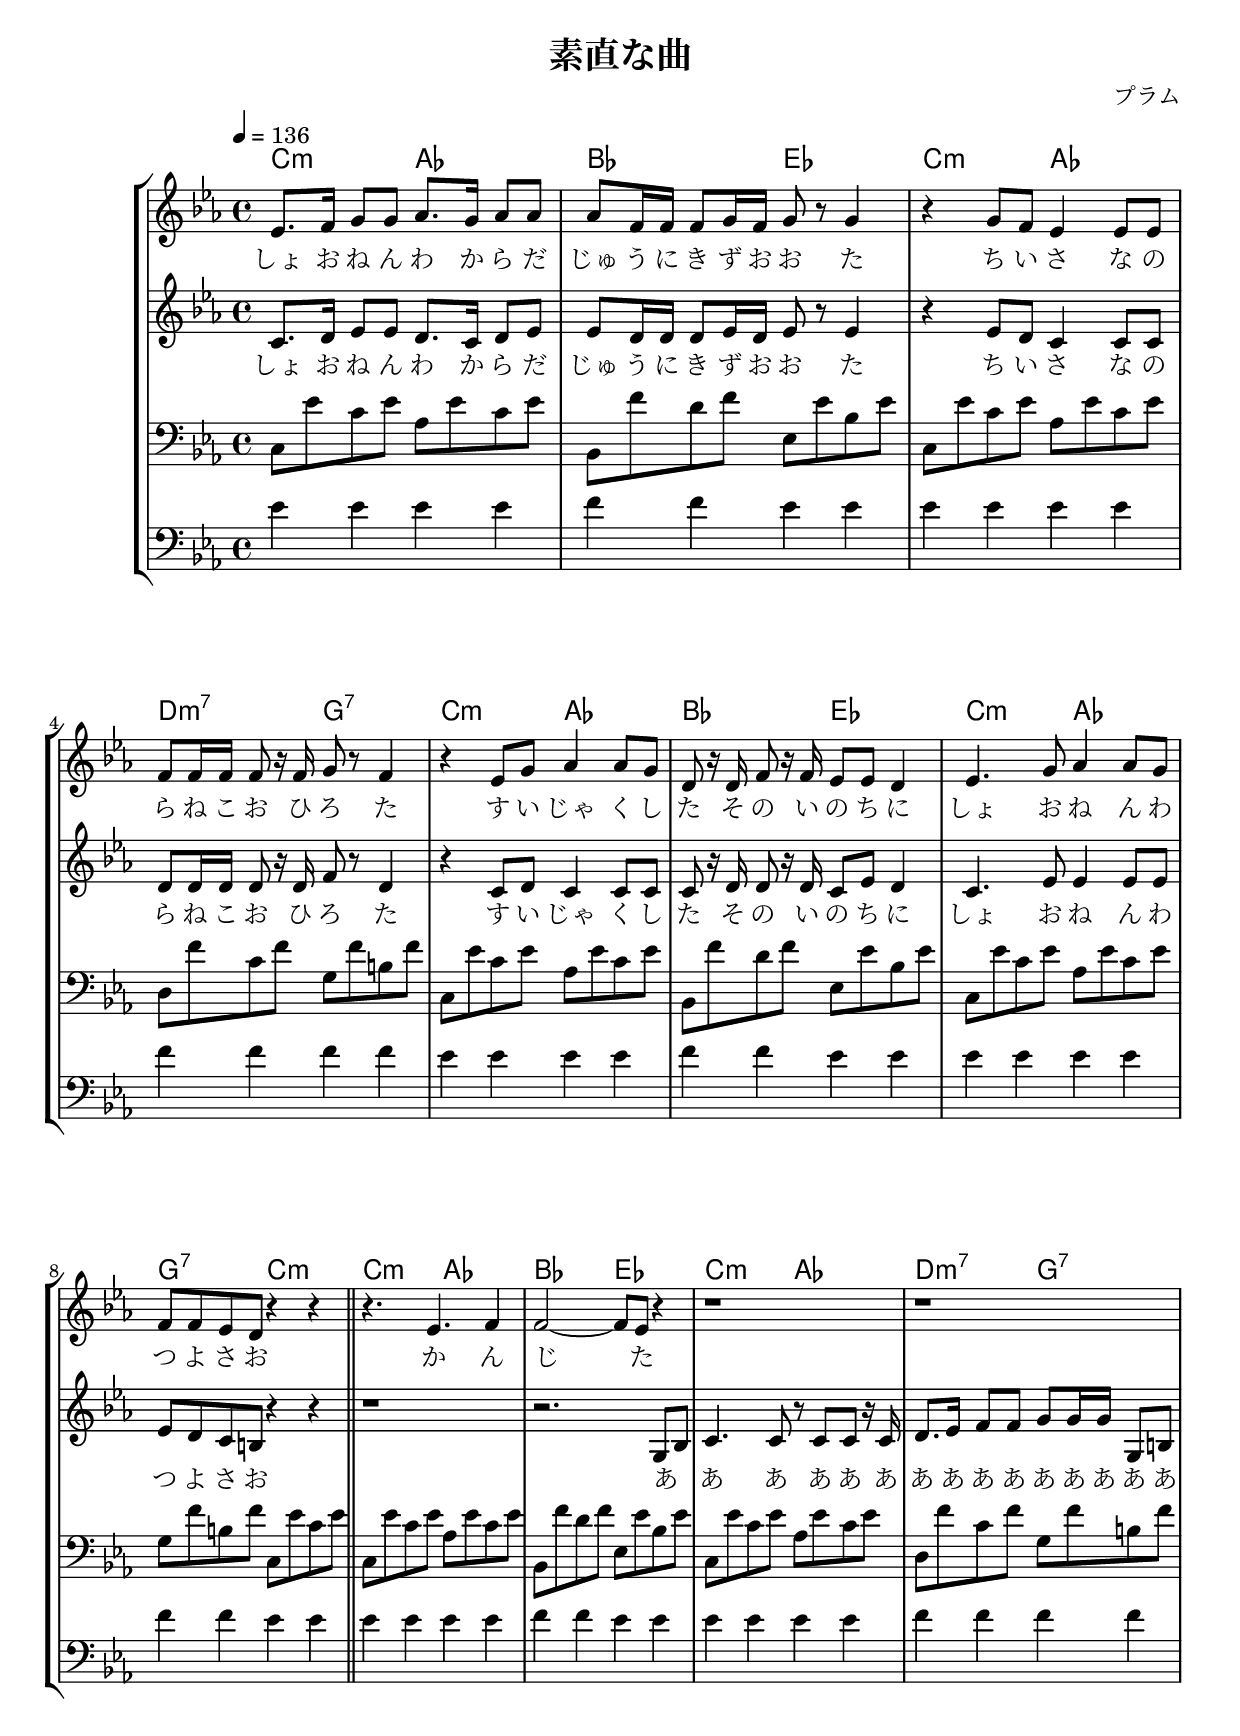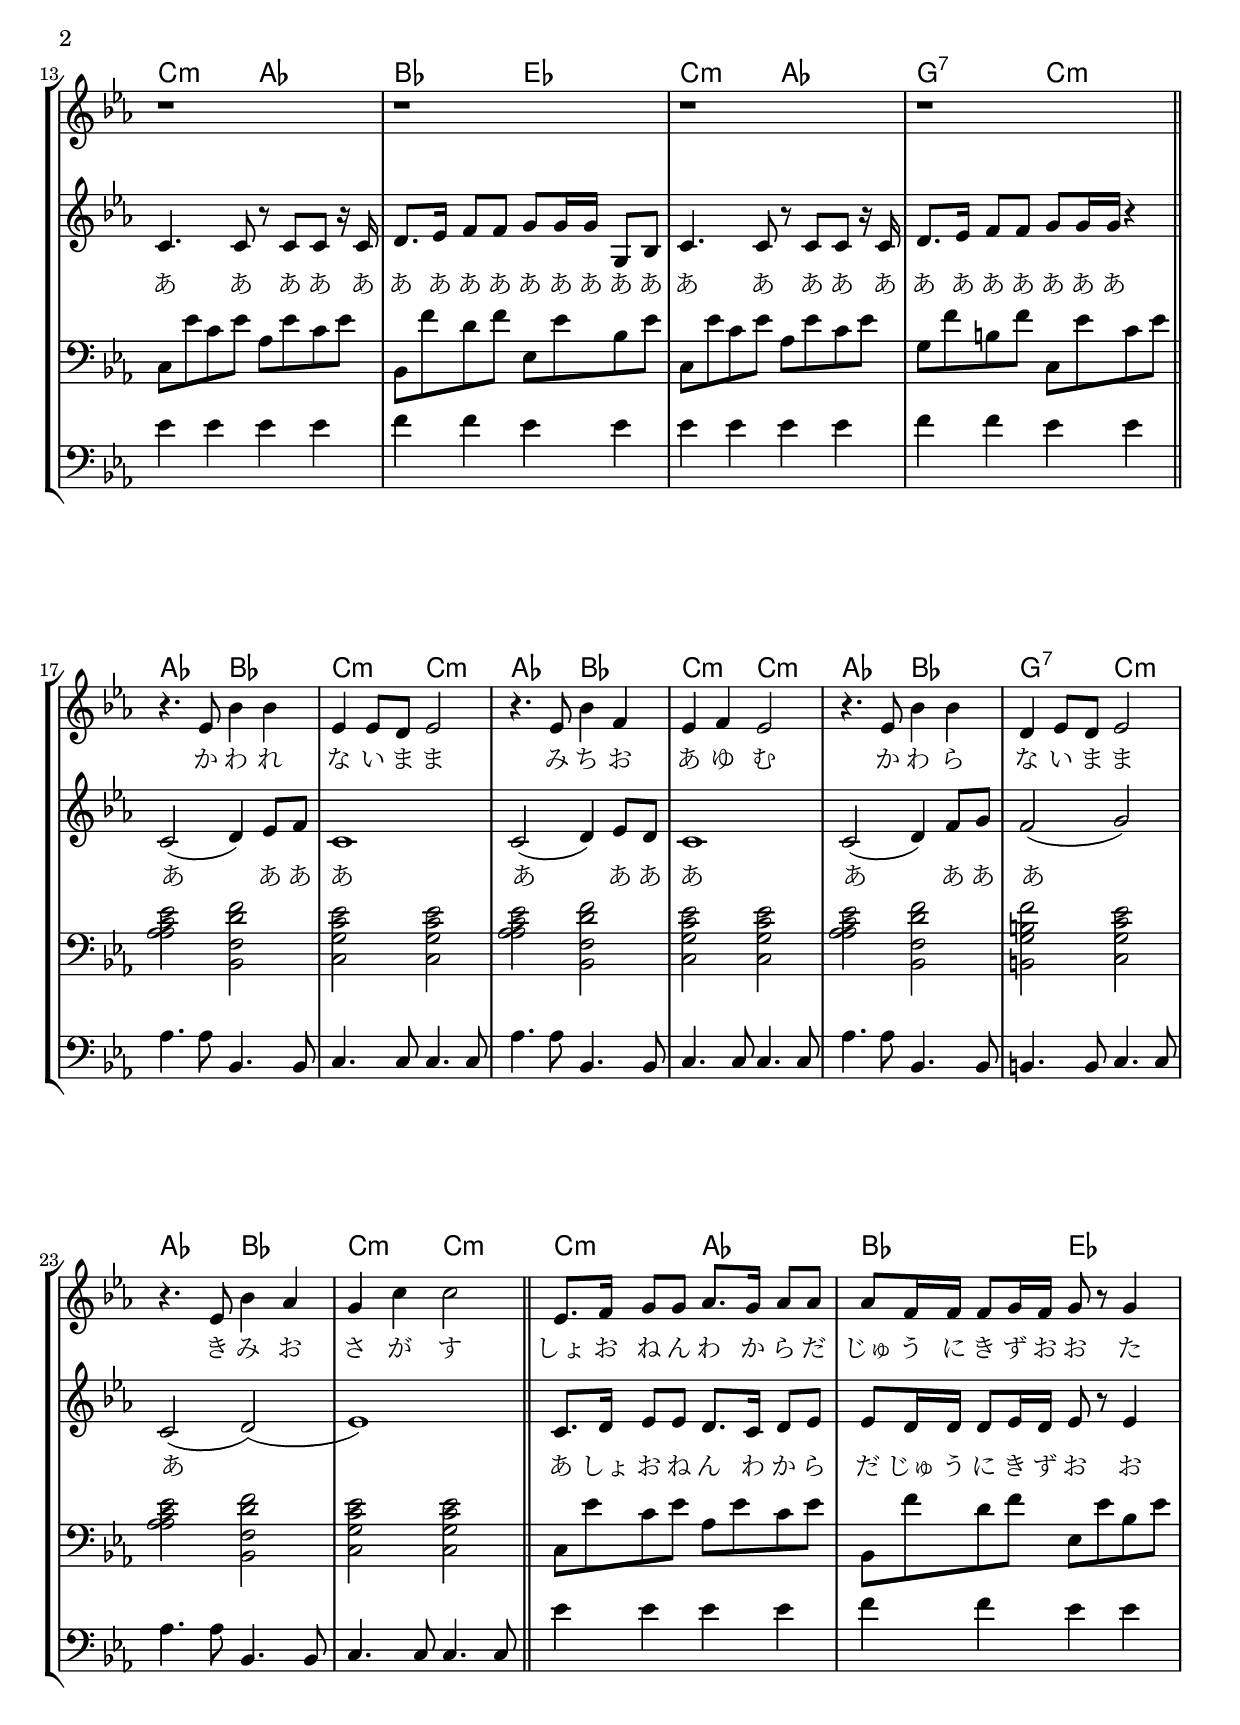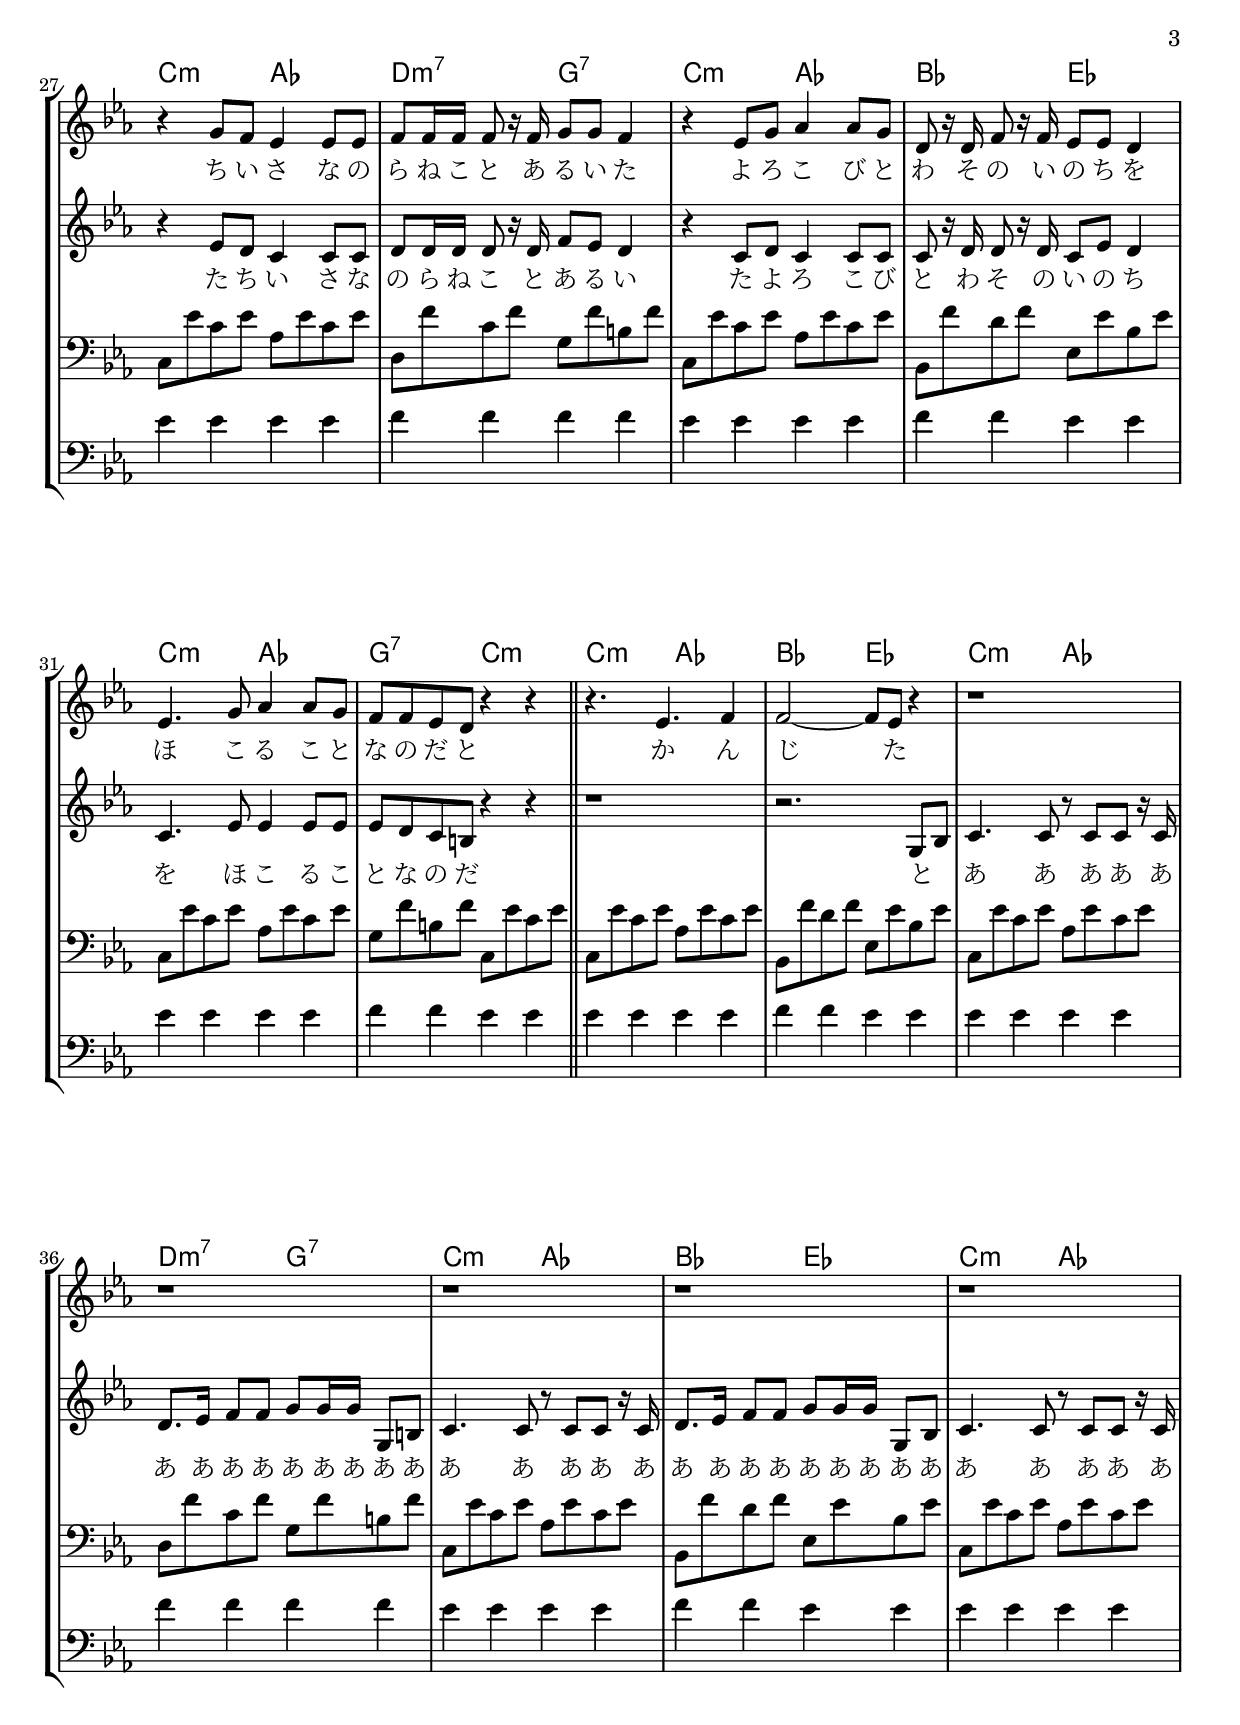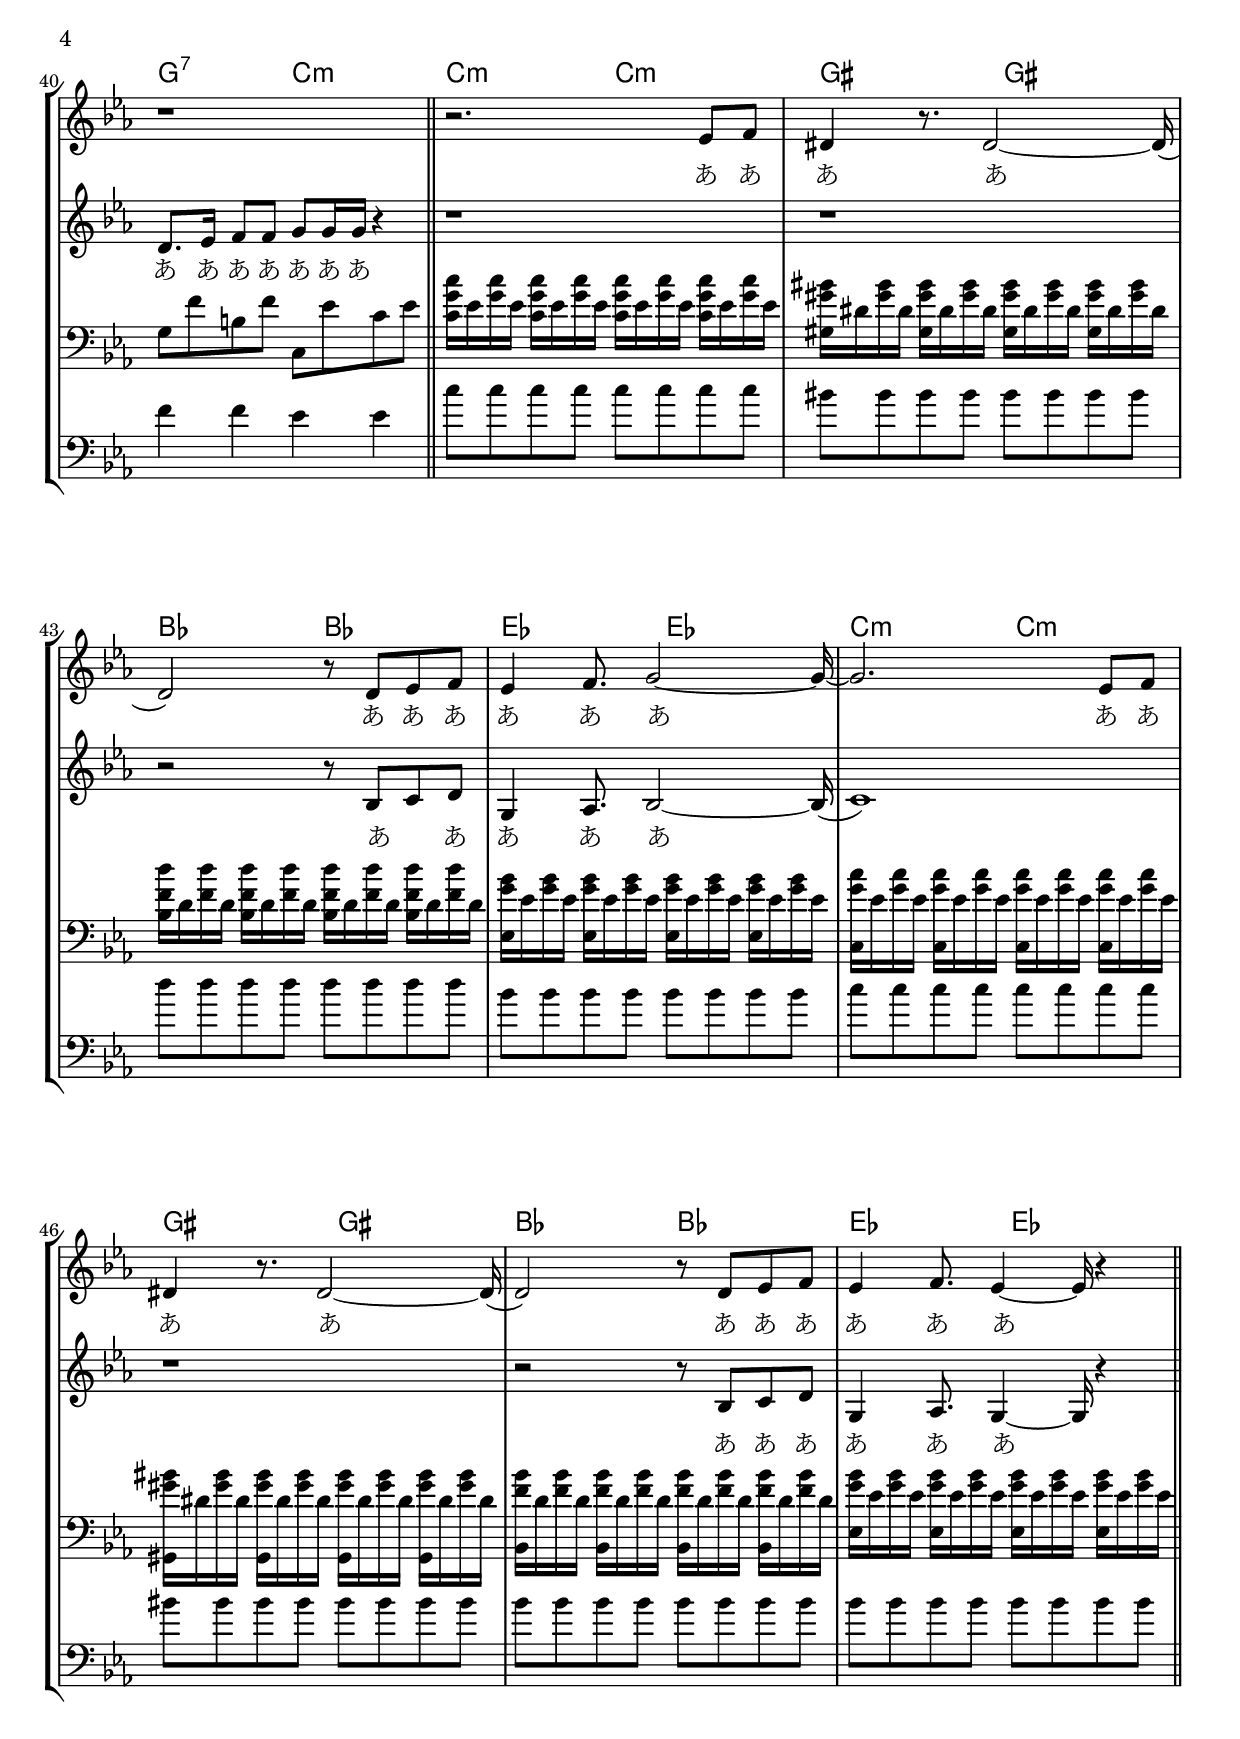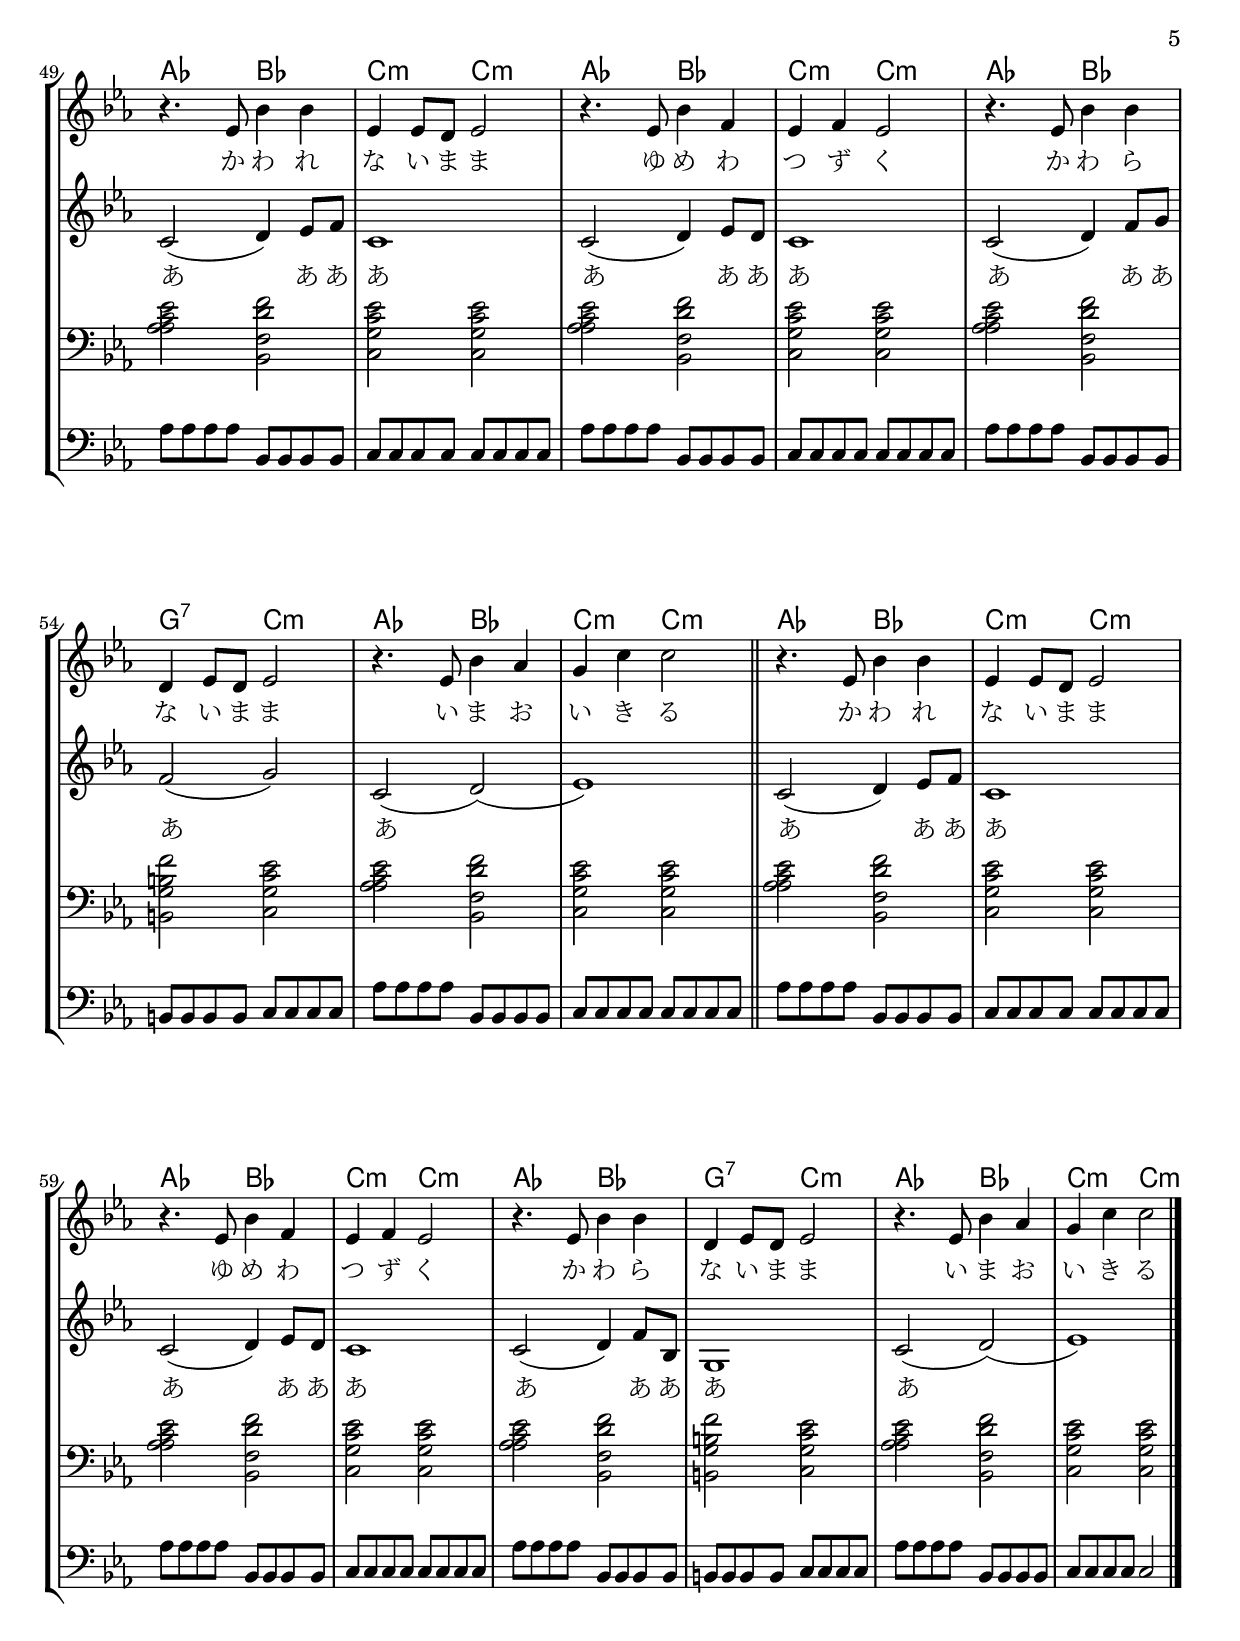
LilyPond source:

\version "2.12.1"

\header {
	title = \markup {素直な曲}
	composer = \markup \center-column {プラム}
}

harmony = \chordmode {
	c2:m as bes es c:m as d:min7 g:7 c:m as bes es c:m as g:7 c:m 

	c:m as bes es c:m as d:min7 g:7 c:m as bes es c:m as g:7 c:m 

	as bes c:m c:m as bes c:m c:m as bes g:7 c:m as bes c:m c:m 

	c:m as bes es c:m as d:min7 g:7 c:m as bes es c:m as g:7 c:m 

	c:m as bes es c:m as d:min7 g:7 c:m as bes es c:m as g:7 c:m 

	c:m c:m gis gis bes bes es es c:m c:m gis gis bes bes es es 

	as bes c:m c:m as bes c:m c:m as bes g:7 c:m as bes c:m c:m 

	as bes c:m c:m as bes c:m c:m as bes g:7 c:m as bes c:m c:m 
}

melody = {
	\set Staff.midiInstrument = #"fss0.39"
		\key es \major
	\tempo 4 = 136
es'8.  f'16  g'8  g'8  as'8.  g'16  as'8  as'8 
	as'8  f'16  f'16  f'8  g'16  f'16  g'8  r8  g'4 
	r4  g'8  f'8  es'4  es'8  es'8 
	f'8  f'16  f'16  f'8  r16  f'16  g'8  r8  f'4 
	r4  es'8  g'8  as'4  as'8  g'8 
	d'8  r16  d'16  f'8  r16  f'16  es'8  es'8  d'4 
	es'4.  g'8  as'4  as'8  g'8 
	f'8  f'8  es'8  d'8  r4  	r4 	\set Staff.midiInstrument = #"fss0.39"
	r4. es'4.  f'4 
	f'2~f'8  es'8  	r4 r1 r1 r1 r1 r1 r1 	\set Staff.midiInstrument = #"fss0.39"
	r4.  es'8  bes'4  bes'4 
	es'4  es'8  d'8  es'2 
	r4.  es'8  bes'4  f'4 
	es'4  f'4  es'2 
	r4.  es'8  bes'4  bes'4 
	d'4  es'8  d'8  es'2 
	r4.  es'8  bes'4  as'4 
	g'4  c''4  c''2
	\set Staff.midiInstrument = #"fss0.39"
	es'8.  f'16  g'8  g'8  as'8.  g'16  as'8  as'8 
	as'8  f'16  f'16  f'8  g'16  f'16  g'8  r8  g'4 
	r4  g'8  f'8  es'4  es'8  es'8 
	f'8  f'16  f'16  f'8  r16  f'16  g'8  g'8  f'4 
	r4  es'8  g'8  as'4  as'8  g'8 
	d'8  r16  d'16  f'8  r16  f'16  es'8  es'8  d'4 
	es'4.  g'8  as'4  as'8  g'8 
	f'8  f'8  es'8  d'8  r4  	r4 	\set Staff.midiInstrument = #"fss0.39"
	r4. es'4.  f'4 
	f'2~f'8  es'8  	r4 r1 r1 r1 r1 r1 r1 	\set Staff.midiInstrument = #"Violin"
	r2. es'8  f'8 
	dis'4  r8.  dis'2~dis'16 
	(d'2)  r8  d'8  es'8  f'8 
	es'4  f'8.  g'2~g'16~ 
	g'2.  es'8  f'8 
	dis'4  r8.  dis'2~dis'16 
	(d'2)  r8  d'8  es'8  f'8 
	es'4  f'8.  es'4~es'16  	r4 	\set Staff.midiInstrument = #"fss0.39"
	r4.  es'8  bes'4  bes'4 
	es'4  es'8  d'8  es'2 
	r4.  es'8  bes'4  f'4 
	es'4  f'4  es'2 
	r4.  es'8  bes'4  bes'4 
	d'4  es'8  d'8  es'2 
	r4.  es'8  bes'4  as'4 
	g'4  c''4  c''2
	\set Staff.midiInstrument = #"Violin"
	r4.  es'8  bes'4  bes'4 
	es'4  es'8  d'8  es'2 
	r4.  es'8  bes'4  f'4 
	es'4  f'4  es'2 
	r4.  es'8  bes'4  bes'4 
	d'4  es'8  d'8  es'2 
	r4.  es'8  bes'4  as'4 
	g'4  c''4  c''2
	\bar "|."
}

words = \lyricmode {
	しょ  お  ね  ん  わ  か  ら  だ  じゅ  う  に  き  ず  お  お  た  ち  い  さ  な  の  ら  ね  こ  お  ひ  ろ  た  す  い  じゃ  く  し  た  そ  の  い  の  ち  に  しょ  お  ね  ん  わ  つ  よ  さ  お  
	か  ん  じ  た  
	か  わ  れ  な  い  ま  ま  み  ち  お  あ  ゆ  む  か  わ  ら  な  い  ま  ま  き  み  お  さ  が  す  
	しょ  お  ね  ん  わ  か  ら  だ  じゅ  う  に  き  ず  お  お  た  ち  い  さ  な  の  ら  ね  こ  と  あ  る  い  た  よ  ろ  こ  び  と  わ  そ  の  い  の  ち  を  ほ  こ  る  こ  と  な  の  だ  と  
	か  ん  じ  た  
	あ  あ  あ  あ  あ  あ  あ  あ  あ  あ  あ  あ  あ  あ  あ  あ  あ  あ  あ  あ  
	か  わ  れ  な  い  ま  ま  ゆ  め  わ  つ  ず  く  か  わ  ら  な  い  ま  ま  い  ま  お  い  き  る  
	か  わ  れ  な  い  ま  ま  ゆ  め  わ  つ  ず  く  か  わ  ら  な  い  ま  ま  い  ま  お  い  き  る  
}

secondmelody = {
	\set Staff.midiInstrument = #"fss0.42"
		\key es \major
	\tempo 4 = 136
c'8.  d'16  es'8  es'8  d'8.  c'16  d'8  es'8 
	es'8  d'16  d'16  d'8  es'16  d'16  es'8  r8  es'4 
	r4  es'8  d'8  c'4  c'8  c'8 
	d'8  d'16  d'16  d'8  r16  d'16  f'8  r8  d'4 
	r4  c'8  d'8  c'4  c'8  c'8 
	c'8  r16  d'16  d'8  r16  d'16  c'8  es'8  d'4 
	c'4.  es'8  es'4  es'8  es'8 
	es'8  d'8  c'8  b8  r4  	r4 	\set Staff.midiInstrument = #"Acoustic Bass"
	r1 ~ 
	r2.  g8  bes8 
	c'4.  c'8  r8  c'8  c'8  r16  c'16 
	d'8.  es'16  f'8  f'8  g'8  g'16  g'16  g8  b8 
	c'4.  c'8  r8  c'8  c'8  r16  c'16 
	d'8.  es'16  f'8  f'8  g'8  g'16  g'16  g8  bes8 
	c'4.  c'8  r8  c'8  c'8  r16  c'16 
	d'8.  es'16  f'8  f'8  g'8  g'16  g'16  	r4 	\set Staff.midiInstrument = #"Violin"
	c'2  (d'4)  es'8  f'8 
	c'1 
	c'2  (d'4)  es'8  d'8 
	c'1 
	c'2  (d'4)  f'8  g'8 
	f'2  (g'2) 
	c'2  (d'2) 
	(es'1)
	\set Staff.midiInstrument = #"fss0.42"
	c'8.  d'16  es'8  es'8  d'8.  c'16  d'8  es'8 
	es'8  d'16  d'16  d'8  es'16  d'16  es'8  r8  es'4 
	r4  es'8  d'8  c'4  c'8  c'8 
	d'8  d'16  d'16  d'8  r16  d'16  f'8  es'8  d'4 
	r4  c'8  d'8  c'4  c'8  c'8 
	c'8  r16  d'16  d'8  r16  d'16  c'8  es'8  d'4 
	c'4.  es'8  es'4  es'8  es'8 
	es'8  d'8  c'8  b8  r4  	r4 	\set Staff.midiInstrument = #"Acoustic Bass"
	r1 ~ 
	r2.  g8  bes8 
	c'4.  c'8  r8  c'8  c'8  r16  c'16 
	d'8.  es'16  f'8  f'8  g'8  g'16  g'16  g8  b8 
	c'4.  c'8  r8  c'8  c'8  r16  c'16 
	d'8.  es'16  f'8  f'8  g'8  g'16  g'16  g8  bes8 
	c'4.  c'8  r8  c'8  c'8  r16  c'16 
	d'8.  es'16  f'8  f'8  g'8  g'16  g'16  	r4 	\set Staff.midiInstrument = #"Violin"
	r1 ~ 
	r1 
	 r2  r8  bes8  c'8  d'8 
	g4  as8.  bes2~bes16 
	(c'1) 
	r1 
	r2  r8  bes8  c'8  d'8 
	g4  as8.  g4~g16  	r4 	\set Staff.midiInstrument = #"Violin"
	c'2  (d'4)  es'8  f'8 
	c'1 
	c'2  (d'4)  es'8  d'8 
	c'1 
	c'2  (d'4)  f'8  g'8 
	f'2  (g'2) 
	c'2  (d'2) 
	(es'1)
	\set Staff.midiInstrument = #"Violin"
	c'2  (d'4)  es'8  f'8 
	c'1 
	c'2  (d'4)  es'8  d'8 
	c'1 
	c'2  (d'4)  f'8  bes8 
	g1 
	c'2  (d'2) 
	(es'1)
	\bar "|."
}

secondwords = \lyricmode {
	しょ  お  ね  ん  わ  か  ら  だ  じゅ  う  に  き  ず  お  お  た  ち  い  さ  な  の  ら  ね  こ  お  ひ  ろ  た  す  い  じゃ  く  し  た  そ  の  い  の  ち  に  しょ  お  ね  ん  わ  つ  よ  さ  お  
	あ  あ  あ  あ  あ  あ  あ  あ  あ  あ  あ  あ  あ  あ  あ  あ  あ  あ  あ  あ  あ  あ  あ  あ  あ  あ  あ  あ  あ  あ  あ  あ  あ  あ  あ  あ  あ  あ  あ  あ  あ  あ  
	あ  あ  あ  あ  あ  あ  あ  あ  あ  あ  あ  あ  あ  
	しょ  お  ね  ん  わ  か  ら  だ  じゅ  う  に  き  ず  お  お  た  ち  い  さ  な  の  ら  ね  こ  と  あ  る  い  た  よ  ろ  こ  び  と  わ  そ  の  い  の  ち  を  ほ  こ  る  こ  と  な  の  だ  と  
	あ  あ  あ  あ  あ  あ  あ  あ  あ  あ  あ  あ  あ  あ  あ  あ  あ  あ  あ  あ  あ  あ  あ  あ  あ  あ  あ  あ  あ  あ  あ  あ  あ  あ  あ  あ  あ  あ  あ  あ  あ  あ  
	あ  あ  あ  あ  あ  あ  あ  あ  あ  あ  あ  あ  
	あ  あ  あ  あ  あ  あ  あ  あ  あ  あ  あ  あ  あ  
	あ  あ  あ  あ  あ  あ  あ  あ  あ  あ  あ  あ  あ  
}

tempochange = {
	\tempo 4 = 136
	r1 | r1 | r1 | r1 | r1 | r1 | r1 | r1 \bar "||"
	\tempo 4 = 136
	r1 | r1 | r1 | r1 | r1 | r1 | r1 | r1 \bar "||"
	\tempo 4 = 136
	r1 | r1 | r1 | r1 | r1 | r1 | r1 | r1 \bar "||"
	\tempo 4 = 136
	r1 | r1 | r1 | r1 | r1 | r1 | r1 | r1 \bar "||"
	\tempo 4 = 136
	r1 | r1 | r1 | r1 | r1 | r1 | r1 | r1 \bar "||"
	\tempo 4 = 136
	r1 | r1 | r1 | r1 | r1 | r1 | r1 | r1 \bar "||"
	\tempo 4 = 136
	r1 | r1 | r1 | r1 | r1 | r1 | r1 | r1 \bar "||"
	\tempo 4 = 136
	r1 | r1 | r1 | r1 | r1 | r1 | r1 | r1 \bar "|."
}

mainacc = {
	\clef bass
	\set Staff.midiInstrument = #"Honky-tonk"
	\key es \major
	\tempo 4 = 136
	c8 es' c' es'
	as8 es' c' es'
	bes,8 f' d' f'
	es8 es' bes es'
	c8 es' c' es'
	as8 es' c' es'
	d8 f' c' f'
	g8 f' b f'
	c8 es' c' es'
	as8 es' c' es'
	bes,8 f' d' f'
	es8 es' bes es'
	c8 es' c' es'
	as8 es' c' es'
	g8 f' b f'
	c8 es' c' es'
	\bar "||"

	\set Staff.midiInstrument = #"Honky-tonk"
	c8 es' c' es'
	as8 es' c' es'
	bes,8 f' d' f'
	es8 es' bes es'
	c8 es' c' es'
	as8 es' c' es'
	d8 f' c' f'
	g8 f' b f'
	c8 es' c' es'
	as8 es' c' es'
	bes,8 f' d' f'
	es8 es' bes es'
	c8 es' c' es'
	as8 es' c' es'
	g8 f' b f'
	c8 es' c' es'
	\bar "||"

	\set Staff.midiInstrument = #"Honky-tonk"
	<as as c' es'>2
	<bes, f d' f'>2
	<c g c' es'>2
	<c g c' es'>2
	<as as c' es'>2
	<bes, f d' f'>2
	<c g c' es'>2
	<c g c' es'>2
	<as as c' es'>2
	<bes, f d' f'>2
	<b, g b f'>2
	<c g c' es'>2
	<as as c' es'>2
	<bes, f d' f'>2
	<c g c' es'>2
	<c g c' es'>2
	\bar "||"

	\set Staff.midiInstrument = #"Honky-tonk"
	c8 es' c' es'
	as8 es' c' es'
	bes,8 f' d' f'
	es8 es' bes es'
	c8 es' c' es'
	as8 es' c' es'
	d8 f' c' f'
	g8 f' b f'
	c8 es' c' es'
	as8 es' c' es'
	bes,8 f' d' f'
	es8 es' bes es'
	c8 es' c' es'
	as8 es' c' es'
	g8 f' b f'
	c8 es' c' es'
	\bar "||"

	\set Staff.midiInstrument = #"Honky-tonk"
	c8 es' c' es'
	as8 es' c' es'
	bes,8 f' d' f'
	es8 es' bes es'
	c8 es' c' es'
	as8 es' c' es'
	d8 f' c' f'
	g8 f' b f'
	c8 es' c' es'
	as8 es' c' es'
	bes,8 f' d' f'
	es8 es' bes es'
	c8 es' c' es'
	as8 es' c' es'
	g8 f' b f'
	c8 es' c' es'
	\bar "||"

	\set Staff.midiInstrument = #"Honky-tonk"
	<c' g' c''>16 es'16 <g' c''>16 es'16   <c' g' c''>16 es'16 <g' c''>16 es'16
	<c' g' c''>16 es'16 <g' c''>16 es'16   <c' g' c''>16 es'16 <g' c''>16 es'16
	<gis gis' bis'>16 dis'16 <gis' bis'>16 dis'16   <gis gis' bis'>16 dis'16 <gis' bis'>16 dis'16
	<gis gis' bis'>16 dis'16 <gis' bis'>16 dis'16   <gis gis' bis'>16 dis'16 <gis' bis'>16 dis'16
	<bes f' d''>16 d'16 <f' d''>16 d'16   <bes f' d''>16 d'16 <f' d''>16 d'16
	<bes f' d''>16 d'16 <f' d''>16 d'16   <bes f' d''>16 d'16 <f' d''>16 d'16
	<es g' bes'>16 es'16 <g' bes'>16 es'16   <es g' bes'>16 es'16 <g' bes'>16 es'16
	<es g' bes'>16 es'16 <g' bes'>16 es'16   <es g' bes'>16 es'16 <g' bes'>16 es'16
	<c g' c''>16 es'16 <g' c''>16 es'16   <c g' c''>16 es'16 <g' c''>16 es'16
	<c g' c''>16 es'16 <g' c''>16 es'16   <c g' c''>16 es'16 <g' c''>16 es'16
	<gis, gis' bis'>16 dis'16 <gis' bis'>16 dis'16   <gis, gis' bis'>16 dis'16 <gis' bis'>16 dis'16
	<gis, gis' bis'>16 dis'16 <gis' bis'>16 dis'16   <gis, gis' bis'>16 dis'16 <gis' bis'>16 dis'16
	<bes, f' bes'>16 d'16 <f' bes'>16 d'16   <bes, f' bes'>16 d'16 <f' bes'>16 d'16
	<bes, f' bes'>16 d'16 <f' bes'>16 d'16   <bes, f' bes'>16 d'16 <f' bes'>16 d'16
	<es g' bes'>16 es'16 <g' bes'>16 es'16   <es g' bes'>16 es'16 <g' bes'>16 es'16
	<es g' bes'>16 es'16 <g' bes'>16 es'16   <es g' bes'>16 es'16 <g' bes'>16 es'16
	\bar "||"

	\set Staff.midiInstrument = #"Honky-tonk"
	<as as c' es'>2
	<bes, f d' f'>2
	<c g c' es'>2
	<c g c' es'>2
	<as as c' es'>2
	<bes, f d' f'>2
	<c g c' es'>2
	<c g c' es'>2
	<as as c' es'>2
	<bes, f d' f'>2
	<b, g b f'>2
	<c g c' es'>2
	<as as c' es'>2
	<bes, f d' f'>2
	<c g c' es'>2
	<c g c' es'>2
	\bar "||"

	\set Staff.midiInstrument = #"Honky-tonk"
	<as as c' es'>2
	<bes, f d' f'>2
	<c g c' es'>2
	<c g c' es'>2
	<as as c' es'>2
	<bes, f d' f'>2
	<c g c' es'>2
	<c g c' es'>2
	<as as c' es'>2
	<bes, f d' f'>2
	<b, g b f'>2
	<c g c' es'>2
	<as as c' es'>2
	<bes, f d' f'>2
	<c g c' es'>2
	<c g c' es'>2
	\bar "|."
}

subacc = {
	\clef bass
	\set Staff.midiInstrument = #"Honky-tonk"
	\key es \major
	\tempo 4 = 136
	es'4 es'4
	es'4 es'4
	f'4 f'4
	es'4 es'4
	es'4 es'4
	es'4 es'4
	f'4 f'4
	f'4 f'4
	es'4 es'4
	es'4 es'4
	f'4 f'4
	es'4 es'4
	es'4 es'4
	es'4 es'4
	f'4 f'4
	es'4 es'4
	\bar "||"

	\set Staff.midiInstrument = #"Honky-tonk"
	es'4 es'4
	es'4 es'4
	f'4 f'4
	es'4 es'4
	es'4 es'4
	es'4 es'4
	f'4 f'4
	f'4 f'4
	es'4 es'4
	es'4 es'4
	f'4 f'4
	es'4 es'4
	es'4 es'4
	es'4 es'4
	f'4 f'4
	es'4 es'4
	\bar "||"

	\set Staff.midiInstrument = #"Acoustic Bass"
	as4.as8
	bes,4.bes,8
	c4.c8
	c4.c8
	as4.as8
	bes,4.bes,8
	c4.c8
	c4.c8
	as4.as8
	bes,4.bes,8
	b,4.b,8
	c4.c8
	as4.as8
	bes,4.bes,8
	c4.c8
	c4.c8
	\bar "||"

	\set Staff.midiInstrument = #"Honky-tonk"
	es'4 es'4
	es'4 es'4
	f'4 f'4
	es'4 es'4
	es'4 es'4
	es'4 es'4
	f'4 f'4
	f'4 f'4
	es'4 es'4
	es'4 es'4
	f'4 f'4
	es'4 es'4
	es'4 es'4
	es'4 es'4
	f'4 f'4
	es'4 es'4
	\bar "||"

	\set Staff.midiInstrument = #"Honky-tonk"
	es'4 es'4
	es'4 es'4
	f'4 f'4
	es'4 es'4
	es'4 es'4
	es'4 es'4
	f'4 f'4
	f'4 f'4
	es'4 es'4
	es'4 es'4
	f'4 f'4
	es'4 es'4
	es'4 es'4
	es'4 es'4
	f'4 f'4
	es'4 es'4
	\bar "||"

	\set Staff.midiInstrument = #"Electric Grand"
	c''8 c''8 c''8 c''8
	c''8 c''8 c''8 c''8
	bis'8 bis'8 bis'8 bis'8
	bis'8 bis'8 bis'8 bis'8
	d''8 d''8 d''8 d''8
	d''8 d''8 d''8 d''8
	bes'8 bes'8 bes'8 bes'8
	bes'8 bes'8 bes'8 bes'8
	c''8 c''8 c''8 c''8
	c''8 c''8 c''8 c''8
	bis'8 bis'8 bis'8 bis'8
	bis'8 bis'8 bis'8 bis'8
	bes'8 bes'8 bes'8 bes'8
	bes'8 bes'8 bes'8 bes'8
	bes'8 bes'8 bes'8 bes'8
	bes'8 bes'8 bes'8 bes'8
	\bar "||"

	\set Staff.midiInstrument = #"Acoustic Bass"
	as8 as8 as8 as8
	bes,8 bes,8 bes,8 bes,8
	c8 c8 c8 c8
	c8 c8 c8 c8
	as8 as8 as8 as8
	bes,8 bes,8 bes,8 bes,8
	c8 c8 c8 c8
	c8 c8 c8 c8
	as8 as8 as8 as8
	bes,8 bes,8 bes,8 bes,8
	b,8 b,8 b,8 b,8
	c8 c8 c8 c8
	as8 as8 as8 as8
	bes,8 bes,8 bes,8 bes,8
	c8 c8 c8 c8
	c8 c8 c8 c8
	\bar "||"

	\set Staff.midiInstrument = #"Acoustic Bass"
	as8 as8 as8 as8
	bes,8 bes,8 bes,8 bes,8
	c8 c8 c8 c8
	c8 c8 c8 c8
	as8 as8 as8 as8
	bes,8 bes,8 bes,8 bes,8
	c8 c8 c8 c8
	c8 c8 c8 c8
	as8 as8 as8 as8
	bes,8 bes,8 bes,8 bes,8
	b,8 b,8 b,8 b,8
	c8 c8 c8 c8
	as8 as8 as8 as8
	bes,8 bes,8 bes,8 bes,8
	c8 c8 c8 c8
	c2
	\bar "|."
}

percA = {
	\drummode {
	r1 |r1 |r1 |r1 |r1 |r1 |r1 |r1 \bar "||"
	r8 hho8 hho8 hho8 hho8 hho8 hho8 hho8  |hho8 hho8 hho8 hho8 hho8 hho8 hho8 hho8  |r8 hho8 hho8 hho8 hho8 hho8 hho8 hho8  |hho8 hho8 hho8 hho8 hho2  |r8 hho8 hho8 hho8 hho8 hho8 hho8 hho8  |hho8 hho8 hho8 hho8 hho8 hho8 hho8 hho8  |r8 hho8 hho8 hho8 hho8 hho8 hho8 hho8  |hho8 hho8 hho2.  \bar "||"
	r1  |hh4 hh4 hh4 hh4  |r1  |hh4 hh4 hh4 hh4  |r1  |hh4 hh4 hh4 hh4  |r1  |hh4 hh4 hh2  \bar "||"
	r8 hho8 hho8 hho8 hho8 hho8 hho8 hho8  |hho8 hho8 hho8 hho8 hho8 hho8 hho8 hho8  |r8 hho8 hho8 hho8 hho8 hho8 hho8 hho8  |hho8 hho8 hho8 hho8 hho2  |r8 hho8 hho8 hho8 hho8 hho8 hho8 hho8  |hho8 hho8 hho8 hho8 hho8 hho8 hho8 hho8  |r8 hho8 hho8 hho8 hho8 hho8 hho8 hho8  |hho8 hho8 hho2.  \bar "||"
	r8 hho8 hho8 hho8 hho8 hho8 hho8 hho8  |hho8 hho8 hho8 hho8 hho8 hho8 hho8 hho8  |r8 hho8 hho8 hho8 hho8 hho8 hho8 hho8  |hho8 hho8 hho8 hho8 hho2  |r8 hho8 hho8 hho8 hho8 hho8 hho8 hho8  |hho8 hho8 hho8 hho8 hho8 hho8 hho8 hho8  |r8 hho8 hho8 hho8 hho8 hho8 hho8 hho8  |hho8 hho8 hho2.  \bar "||"
	r4 sn2 sn8. sn16  |r4 sn2 sn8. sn16  |r4 sn2 sn8. sn16  |r4 sn2 sn8. sn16  |r4 sn2 sn8. sn16  |r4 sn2 sn8. sn16  |r4 sn2 sn8. sn16  |r8 sn8 sn4 sn8 sn8 sn16 sn8 sn16  \bar "||"
	r1  |hh4 hh4 hh4 hh4  |r1  |hh4 hh4 hh4 hh4  |r1  |hh4 hh4 hh4 hh4  |r1  |hh4 hh4 hh2  \bar "||"
	r1  |hh4 hh4 hh4 hh4  |r1  |hh4 hh4 hh4 hh4  |r1  |hh4 hh4 hh4 hh4  |r1  |hh4 hh4 hh2  \bar "|."
	}
}

percB = {
	\drummode {
	r1 |r1 |r1 |r1 |r1 |r1 |r1 |r1 \bar "||"
	r8 sn4 sn4 sn4 sn8  |r8 sn4 sn4 sn4 sn8  |r8 sn4 sn4 sn4 sn8  |r8 sn4 sn8 sn8 sn16 sn4 r16  |r8 sn4 sn4 sn4 sn8  |r8 sn4 sn4 sn4 sn8  |r8 sn4 sn4 sn4 sn8  |r8 sn8. sn16 sn8 sn16 sn16 sn16 sn8. sn8  \bar "||"
	sn4 sn4 sn4 sn4  |r4 sn2 sn8. sn16  |sn4 sn4 sn4 sn4  |r4 sn2 sn8. sn16  |sn4 sn4 sn4 sn4  |r4 sn2 sn8. sn16  |sn4 sn4 sn4 sn4  |r4 sn4 r16 sn16 sn16 sn16 sn16 sn16 sn16 sn16  \bar "||"
	r8 sn4 sn4 sn4 sn8  |r8 sn4 sn4 sn4 sn8  |r8 sn4 sn4 sn4 sn8  |r8 sn4 sn8 sn8 sn16 sn4 r16  |r8 sn4 sn4 sn4 sn8  |r8 sn4 sn4 sn4 sn8  |r8 sn4 sn4 sn4 sn8  |r8 sn8. sn16 sn8 sn16 sn16 sn16 sn8. sn8  \bar "||"
	r8 sn4 sn4 sn4 sn8  |r8 sn4 sn4 sn4 sn8  |r8 sn4 sn4 sn4 sn8  |r8 sn4 sn8 sn8 sn16 sn4 r16  |r8 sn4 sn4 sn4 sn8  |r8 sn4 sn4 sn4 sn8  |r8 sn4 sn4 sn4 sn8  |r8 sn8. sn16 sn8 sn16 sn16 sn16 sn8. sn8  \bar "||"
	r4. r16 tommh8 tommh4. r16  |r1  |r4. r16 tommh8 tommh4. r16  |r1  |r4. r16 tommh8 tommh4. r16  |r1  |r4. r16 tommh8 tommh4. r16  |r1  \bar "||"
	sn4 sn4 sn4 sn4  |r4 sn2 sn8. sn16  |sn4 sn4 sn4 sn4  |r4 sn2 sn8. sn16  |sn4 sn4 sn4 sn4  |r4 sn2 sn8. sn16  |sn4 sn4 sn4 sn4  |r4 sn4 r16 sn16 sn16 sn16 sn16 sn16 sn16 sn16  \bar "||"
	sn4 sn4 sn4 sn4  |r4 sn2 sn8. sn16  |sn4 sn4 sn4 sn4  |r4 sn2 sn8. sn16  |sn4 sn4 sn4 sn4  |r4 sn2 sn8. sn16  |sn4 sn4 sn4 sn4  |r4 sn4 r16 sn16 sn16 sn16 sn16 sn16 sn16 sn16  \bar "|."
	}
}

percC = {
	\drummode {
	r1 |r1 |r1 |r1 |r1 |r1 |r1 |r1 \bar "||"
	bd4 bd4 bd8. bd8 bd8.  |bd4 bd4 bd8. bd8 bd8.  |bd4 bd4 bd8. bd8 bd8.  |bd4 bd4 r16 bd4. r16  |bd4 bd4 bd8. bd8 bd8.  |bd4 bd4 bd8. bd8 bd8.  |bd4 bd4 bd8. bd8 bd8.  |bd8 bd8 bd8. bd8. bd8 bd8 bd8  \bar "||"
	bd16 bd16 bd16 bd16 bd16 bd16 bd16 bd16 bd16 bd16 bd16 bd16 bd16 bd16 bd16 bd16  |bd8 bd8 bd8 bd8 bd8 bd8 bd8 bd8  |bd16 bd16 bd16 bd16 bd16 bd16 bd16 bd16 bd16 bd16 bd16 bd16 bd16 bd16 bd16 bd16  |bd8 bd8 bd8 bd8 bd8 bd8 bd8 bd8  |bd16 bd16 bd16 bd16 bd16 bd16 bd16 bd16 bd16 bd16 bd16 bd16 bd16 bd16 bd16 bd16  |bd8 bd8 bd8 bd8 bd8 bd8 bd8 bd8  |bd16 bd16 bd16 bd16 bd16 bd16 bd16 bd16 bd16 bd16 bd16 bd16 bd16 bd16 bd16 bd16  |bd8 bd8 bd8 bd8 bd8 bd8 bd8 bd8  \bar "||"
	bd4 bd4 bd8. bd8 bd8.  |bd4 bd4 bd8. bd8 bd8.  |bd4 bd4 bd8. bd8 bd8.  |bd4 bd4 r16 bd4. r16  |bd4 bd4 bd8. bd8 bd8.  |bd4 bd4 bd8. bd8 bd8.  |bd4 bd4 bd8. bd8 bd8.  |bd8 bd8 bd8. bd8. bd8 bd8 bd8  \bar "||"
	bd4 bd4 bd8. bd8 bd8.  |bd4 bd4 bd8. bd8 bd8.  |bd4 bd4 bd8. bd8 bd8.  |bd4 bd4 r16 bd4. r16  |bd4 bd4 bd8. bd8 bd8.  |bd4 bd4 bd8. bd8 bd8.  |bd4 bd4 bd8. bd8 bd8.  |bd8 bd8 bd8. bd8. bd8 bd8 bd8  \bar "||"
	r8 toml8 toml8 toml8 toml8 toml8 toml8 toml8  |toml8 toml8 toml8 toml8 toml8 toml8 toml8 toml8  |toml8 toml8 toml8 toml8 toml8 toml8 toml8 toml8  |toml8 toml8 toml8 toml8 toml8 toml8 toml8 toml8  |r8 toml8 toml8 toml8 toml8 toml8 toml8 toml8  |toml8 toml8 toml8 toml8 toml8 toml8 toml8 toml8  |toml8 toml8 toml8 toml8 toml8 toml8 toml8 toml8  |toml8 toml8 toml8 toml8 toml8 toml8 toml8 toml8  \bar "||"
	bd16 bd16 bd16 bd16 bd16 bd16 bd16 bd16 bd16 bd16 bd16 bd16 bd16 bd16 bd16 bd16  |bd8 bd8 bd8 bd8 bd8 bd8 bd8 bd8  |bd16 bd16 bd16 bd16 bd16 bd16 bd16 bd16 bd16 bd16 bd16 bd16 bd16 bd16 bd16 bd16  |bd8 bd8 bd8 bd8 bd8 bd8 bd8 bd8  |bd16 bd16 bd16 bd16 bd16 bd16 bd16 bd16 bd16 bd16 bd16 bd16 bd16 bd16 bd16 bd16  |bd8 bd8 bd8 bd8 bd8 bd8 bd8 bd8  |bd16 bd16 bd16 bd16 bd16 bd16 bd16 bd16 bd16 bd16 bd16 bd16 bd16 bd16 bd16 bd16  |bd8 bd8 bd8 bd8 bd8 bd8 bd8 bd8  \bar "||"
	bd16 bd16 bd16 bd16 bd16 bd16 bd16 bd16 bd16 bd16 bd16 bd16 bd16 bd16 bd16 bd16  |bd8 bd8 bd8 bd8 bd8 bd8 bd8 bd8  |bd16 bd16 bd16 bd16 bd16 bd16 bd16 bd16 bd16 bd16 bd16 bd16 bd16 bd16 bd16 bd16  |bd8 bd8 bd8 bd8 bd8 bd8 bd8 bd8  |bd16 bd16 bd16 bd16 bd16 bd16 bd16 bd16 bd16 bd16 bd16 bd16 bd16 bd16 bd16 bd16  |bd8 bd8 bd8 bd8 bd8 bd8 bd8 bd8  |bd16 bd16 bd16 bd16 bd16 bd16 bd16 bd16 bd16 bd16 bd16 bd16 bd16 bd16 bd16 bd16  |bd8 bd8 bd8 bd8 bd8 bd8 bd8 bd8  \bar "|."
	}
}

percD = {
	\drummode {
	r1 |r1 |r1 |r1 |r1 |r1 |r1 |r1 \bar "||"
	cymc1  |r1  |cymc1  |r1  |cymc1  |r1  |cymc1  |r1  \bar "||"
	r1  |r8 hho4 hho4 hho4 hho8  |r1  |r8 hho4 hho4 hho4 hho8  |r1  |r8 hho4 hho4 hho4 hho8  |r1  |r8 hho4 hho2 r8  \bar "||"
	cymc1  |r1  |cymc1  |r1  |cymc1  |r1  |cymc1  |r1  \bar "||"
	cymc1  |r1  |cymc1  |r1  |cymc1  |r1  |cymc1  |r1  \bar "||"
	r1  |r4. r16 tomfh8 tomfh4. r16  |r1  |r4. r16 tomfh8 tomfh4. r16  |r1  |r4. r16 tomfh8 tomfh4. r16  |r1  |r4. r16 tomfh2 r16  \bar "||"
	r1  |r8 hho4 hho4 hho4 hho8  |r1  |r8 hho4 hho4 hho4 hho8  |r1  |r8 hho4 hho4 hho4 hho8  |r1  |r8 hho4 hho2 r8  \bar "||"
	r1  |r8 hho4 hho4 hho4 hho8  |r1  |r8 hho4 hho4 hho4 hho8  |r1  |r8 hho4 hho4 hho4 hho8  |r1  |r8 hho4 hho2 r8  \bar "|."
	}
}

percE = {
	\drummode {
	r1 |r1 |r1 |r1 |r1 |r1 |r1 |r1 \bar "||"
	r1 |r1 |r1 |r2. tommh16 tommh8.  |r1 |r1 |r1 |r2. tommh16 tommh8.  \bar "||"
	cymc4 cymc4 cymc4 cymc4  |r1 |cymc4 cymc4 cymc4 cymc4  |r1 |cymc4 cymc4 cymc4 cymc4  |r1 |cymc4 cymc4 cymc4 cymc4  |r1 \bar "||"
	r1 |r1 |r1 |r2. tommh16 tommh8.  |r1 |r1 |r1 |r2. tommh16 tommh8.  \bar "||"
	r1 |r1 |r1 |r2. tommh16 tommh8.  |r1 |r1 |r1 |r2. tommh16 tommh8.  \bar "||"
	bd4. r16 bd8. bd4.  |bd8. bd4. r16 bd4 bd8  |bd8. bd4 bd8. bd4.  |bd8. bd4. r16 bd4 bd8  |bd4. r16 bd8. bd4.  |bd8. bd4. r16 bd4 bd8  |bd8. bd4 bd8. bd4.  |bd4. bd8 bd4 r16 bd8.  \bar "||"
	cymc4 cymc4 cymc4 cymc4  |r1 |cymc4 cymc4 cymc4 cymc4  |r1 |cymc4 cymc4 cymc4 cymc4  |r1 |cymc4 cymc4 cymc4 cymc4  |r1 \bar "||"
	cymc4 cymc4 cymc4 cymc4  |r1 |cymc4 cymc4 cymc4 cymc4  |r1 |cymc4 cymc4 cymc4 cymc4  |r1 |cymc4 cymc4 cymc4 cymc4  |r1 \bar "|."
	}
}

percF = {
	\drummode {
	r1 | r1 | r1 | r1 | r1 | r1 | r1 | r1 \bar "||"
	r1 |r1 |r1 |r2. r8 tomfh16 tomfh16  |r1 |r1 |r1 |r2. r8 tomfh8  \bar "||"
	r8 tommh2 tommh8. tommh16 tommh8  |r1 |r8 tommh2 tommh8. tommh16 tommh8  |r1 |r8 tommh2 tommh8. tommh16 tommh8  |r1 |r8 tommh2 tommh8. tommh16 tommh8  |r1 \bar "||"
	r1 |r1 |r1 |r2. r8 tomfh16 tomfh16  |r1 |r1 |r1 |r2. r8 tomfh8  \bar "||"
	r1 |r1 |r1 |r2. r8 tomfh16 tomfh16  |r1 |r1 |r1 |r2. r8 tomfh8  \bar "||"
	cymc1  |r1 |r1 |r1 |cymc1  |r1 |r1 |r1 \bar "||"
	r8 tommh2 tommh8. tommh16 tommh8  |r1 |r8 tommh2 tommh8. tommh16 tommh8  |r1 |r8 tommh2 tommh8. tommh16 tommh8  |r1 |r8 tommh2 tommh8. tommh16 tommh8  |r1 \bar "||"
	r8 tommh2 tommh8. tommh16 tommh8  |r1 |r8 tommh2 tommh8. tommh16 tommh8  |r1 |r8 tommh2 tommh8. tommh16 tommh8  |r1 |r8 tommh2 tommh8. tommh16 tommh8  |r1 \bar "|."
	}
}

percG = {
	\drummode {
	r1 | r1 | r1 | r1 | r1 | r1 | r1 | r1 \bar "||"
	r1 |r1 |r1 |r1 |r1 |r1 |r1 |r2. tomml16 tomml8.  \bar "||"
	r4. toml16 toml2 toml16  |r1 |r4. toml16 toml2 toml16  |r1 |r4. toml16 toml2 toml16  |r1 |r4. toml16 toml2 toml16  |r1 \bar "||"
	r1 |r1 |r1 |r1 |r1 |r1 |r1 |r2. tomml16 tomml8.  \bar "||"
	r1 |r1 |r1 |r1 |r1 |r1 |r1 |r2. tomml16 tomml8.  \bar "||"
	r1 | r1 | r1 | r1 | r1 | r1 | r1 | r1 \bar "||"
	r4. toml16 toml2 toml16  |r1 |r4. toml16 toml2 toml16  |r1 |r4. toml16 toml2 toml16  |r1 |r4. toml16 toml2 toml16  |r1 \bar "||"
	r4. toml16 toml2 toml16  |r1 |r4. toml16 toml2 toml16  |r1 |r4. toml16 toml2 toml16  |r1 |r4. toml16 toml2 toml16  |r1 \bar "|."
	}
}

\score {
	<<
		\new StaffGroup <<
			\new ChordNames {\harmony}
			\new Voice = "melody" {\melody}
			\new Lyrics \lyricsto "melody" \words
			\new Voice = "secondmelody" {\secondmelody}
			\new Lyrics \lyricsto "secondmelody" \secondwords
			\new Staff = "mainacc" {\mainacc}
			\new Staff = "subacc" {\subacc}
		>>
	>>
	\layout { }
}
